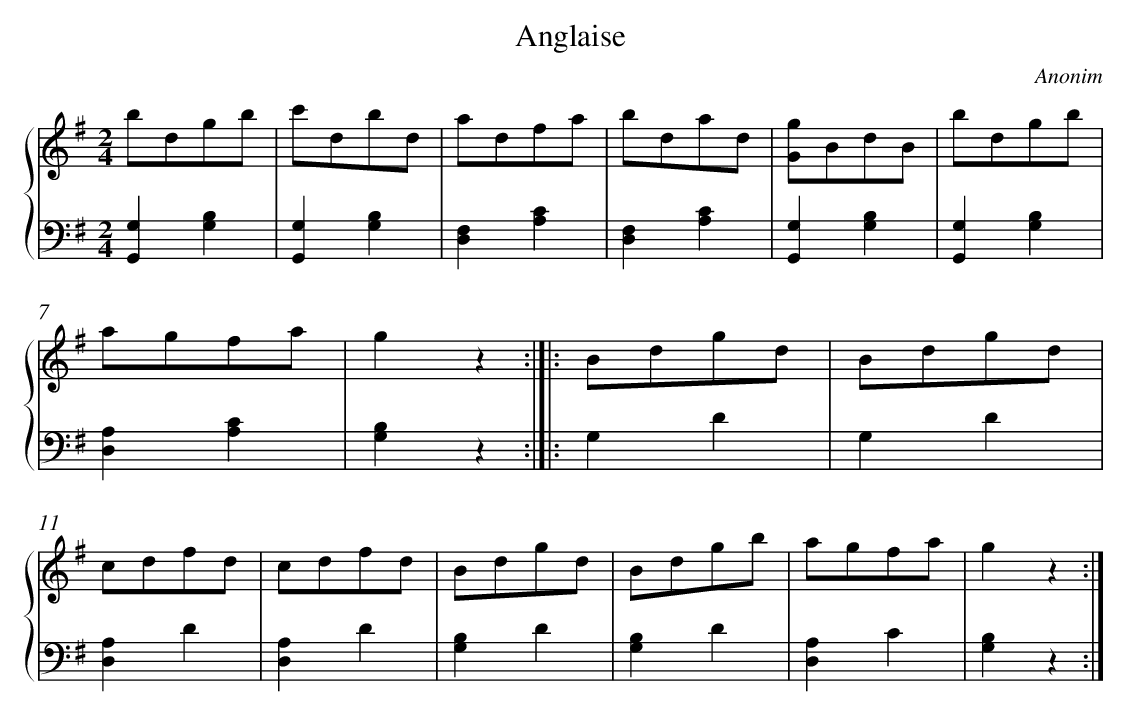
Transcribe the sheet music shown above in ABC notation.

X:1
T: Anglaise
C: Anonim
L: 1/8
M: 2/4
%%staves {1 2}
V: 1 clef=treble
V: 2 clef=bass
K: G
[V:1] bdgb |
[V:2] [G,2G,,2][B,2G,2] |
[V:1] c'dbd |
[V:2] [G,2G,,2][B,2G,2] |
[V:1] adfa |
[V:2] [F,2D,2][C2A,2] |
[V:1] bdad |
[V:2] [F,2D,2][C2A,2] |
[V:1] [gG]BdB |
[V:2] [G,2G,,2][B,2G,2] |
[V:1] bdgb |
[V:2] [G,2G,,2][B,2G,2] |
[V:1] agfa |
[V:2] [A,2D,2][C2A,2] |
[V:1] g2z2 :|]|:
[V:2] [B,2G,2]z2 :|]|:
[V:1] Bdgd |
[V:2] G,2D2 |
[V:1] Bdgd |
[V:2] G,2D2 |
[V:1] cdfd |
[V:2] [A,2D,2]D2 |
[V:1] cdfd |
[V:2] [A,2D,2]D2 |
[V:1] Bdgd |
[V:2] [B,2G,2]D2 |
[V:1] Bdgb |
[V:2] [B,2G,2]D2 |
[V:1] agfa |
[V:2] [A,2D,2]C2 |
[V:1] g2z2 :|]
[V:2] [B,2G,2]z2 :|]
